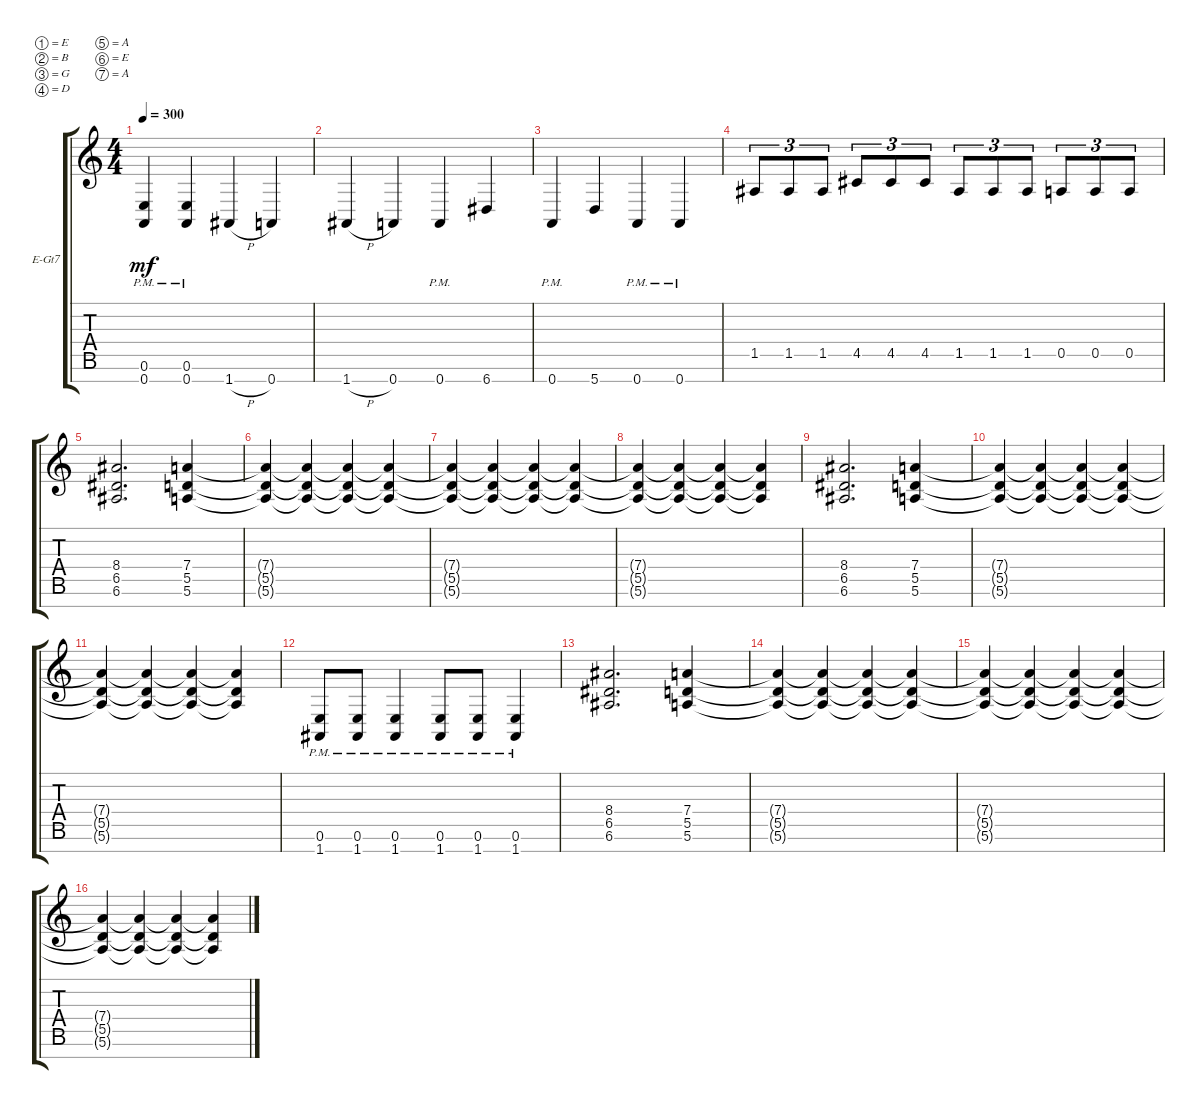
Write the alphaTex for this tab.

\defaultSystemsLayout 4
\bracketExtendMode groupsimilarinstruments
\firstSystemTrackNameOrientation horizontal
\otherSystemsTrackNameOrientation horizontal
\track ("Electric Guitar" "E-Gt7") {instrument distortionguitar}
\staff {score tabs}
\tuning (E4 B3 G3 D3 A2 E2 A1)
\ts (4 4)
\tempo 300
\clef g2
\ks c
(0.7{pm} 0.6{pm}).4{dy mf} (0.7{pm} 0.6{pm}).4 1.7{h}.4 0.7.4 |
1.7{h}.4 0.7.4 0.7{pm}.4 6.7.4 |
0.7{pm}.4 5.7.4 0.7{pm}.4 0.7{pm}.4 |
1.5.8{tu (3 2)} 1.5.8{tu (3 2)} 1.5.8{tu (3 2)} 4.5.8{tu (3 2)} 4.5.8{tu (3 2)} 4.5.8{tu (3 2)} 1.5.8{tu (3 2)} 1.5.8{tu (3 2)} 1.5.8{tu (3 2)} 0.5.8{tu (3 2)} 0.5.8{tu (3 2)} 0.5.8{tu (3 2)} |
(6.6 6.5 8.4).2{d} (5.6 5.5 7.4).4 |
(5.6{t} 5.5{t} 7.4{t}).4 (5.6{t} 5.5{t} 7.4{t}).4 (5.6{t} 5.5{t} 7.4{t}).4 (5.6{t} 5.5{t} 7.4{t}).4 |
(5.6{t} 5.5{t} 7.4{t}).4 (5.6{t} 5.5{t} 7.4{t}).4 (5.6{t} 5.5{t} 7.4{t}).4 (5.6{t} 5.5{t} 7.4{t}).4 |
(5.6{t} 5.5{t} 7.4{t}).4 (5.6{t} 5.5{t} 7.4{t}).4 (5.6{t} 5.5{t} 7.4{t}).4 (5.6{t} 5.5{t} 7.4{t}).4 |
(6.6 6.5 8.4).2{d} (5.6 5.5 7.4).4 |
(5.6{t} 5.5{t} 7.4{t}).4 (5.6{t} 5.5{t} 7.4{t}).4 (5.6{t} 5.5{t} 7.4{t}).4 (5.6{t} 5.5{t} 7.4{t}).4 |
(5.6{t} 5.5{t} 7.4{t}).4 (5.6{t} 5.5{t} 7.4{t}).4 (5.6{t} 5.5{t} 7.4{t}).4 (5.6{t} 5.5{t} 7.4{t}).4 |
(1.7{pm} 0.6{pm}).8 (1.7{pm} 0.6{pm}).8 (1.7{pm} 0.6{pm}).4 (1.7{pm} 0.6{pm}).8 (1.7{pm} 0.6{pm}).8 (1.7{pm} 0.6{pm}).4 |
(6.6 6.5 8.4).2{d} (5.6 5.5 7.4).4 |
(5.6{t} 5.5{t} 7.4{t}).4 (5.6{t} 5.5{t} 7.4{t}).4 (5.6{t} 5.5{t} 7.4{t}).4 (5.6{t} 5.5{t} 7.4{t}).4 |
(5.6{t} 5.5{t} 7.4{t}).4 (5.6{t} 5.5{t} 7.4{t}).4 (5.6{t} 5.5{t} 7.4{t}).4 (5.6{t} 5.5{t} 7.4{t}).4 |
(5.6{t} 5.5{t} 7.4{t}).4 (5.6{t} 5.5{t} 7.4{t}).4 (5.6{t} 5.5{t} 7.4{t}).4 (5.6{t} 5.5{t} 7.4{t}).4
